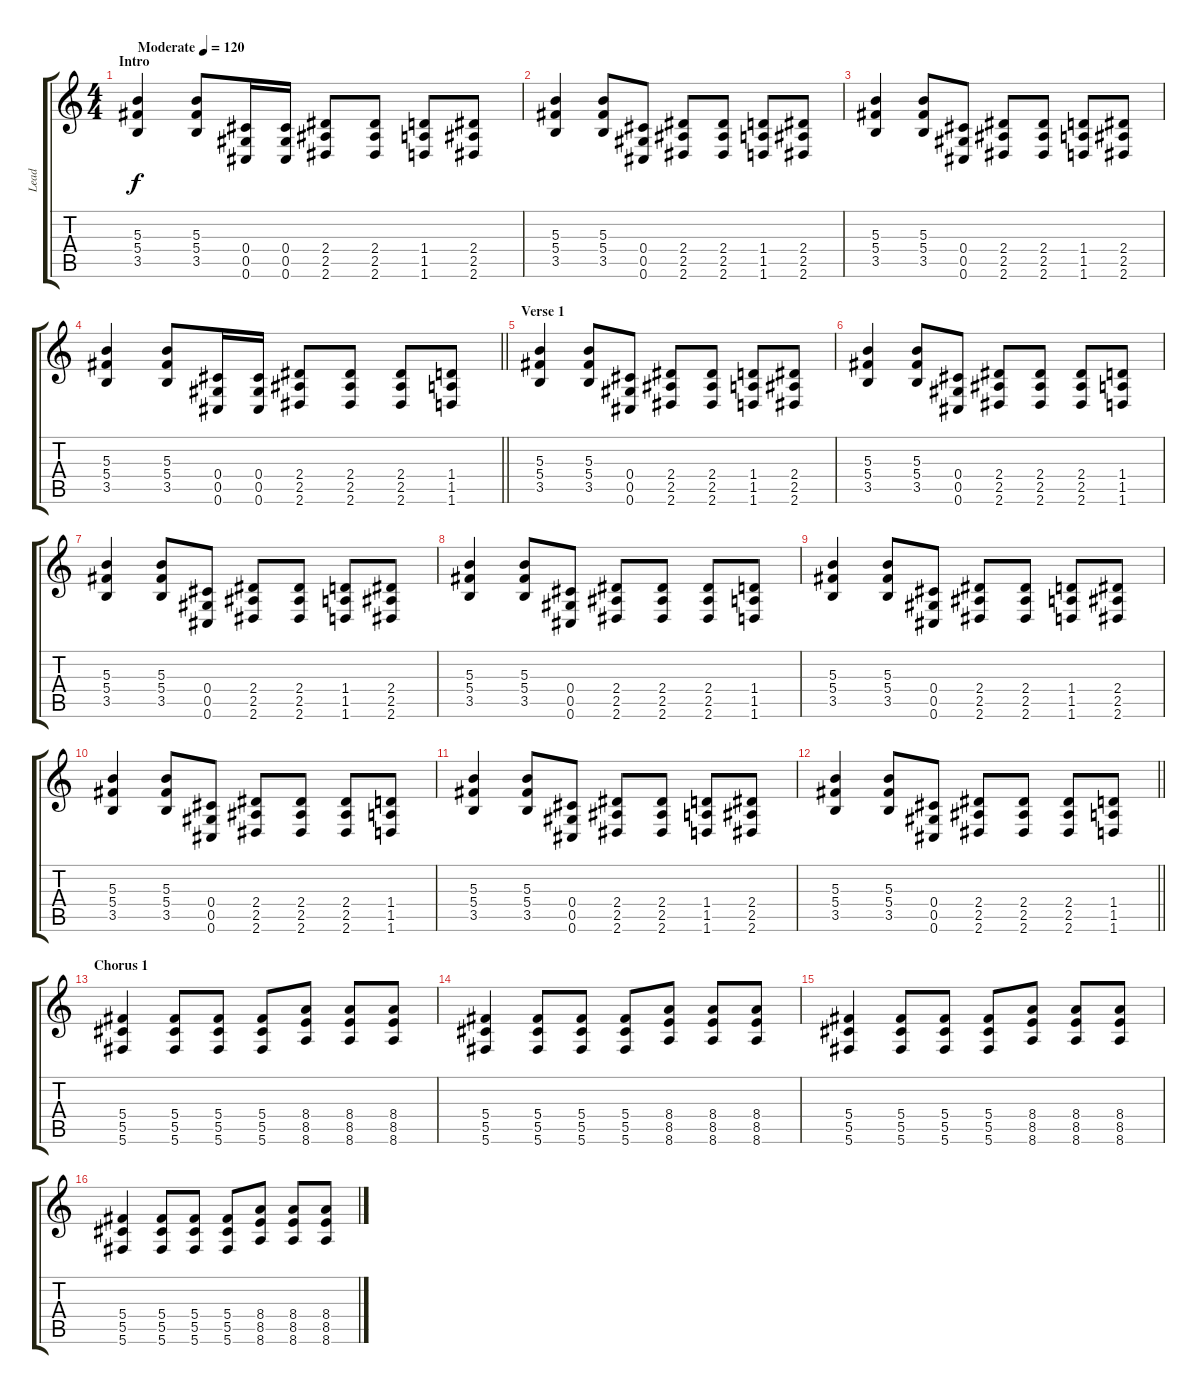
\track ("Lead" "Lead") {instrument distortionguitar}
\staff {score tabs}
\tuning (Eb4 Bb3 Gb3 Db3 Ab2 Db2) {hide}
\ts (4 4)
\section ("" "Intro")
\tempo (120 "Moderate")
\clef g2
\ks c
(5.3 5.4 3.5).4{dy f instrument distortionguitar} (5.3 5.4 3.5).8 (0.4 0.5 0.6).16 (0.4 0.5 0.6).16 (2.4 2.5 2.6).8 (2.4 2.5 2.6).8 (1.4 1.5 1.6).8 (2.4 2.5 2.6).8 |
(5.3 5.4 3.5).4 (5.3 5.4 3.5).8 (0.4 0.5 0.6).8 (2.4 2.5 2.6).8 (2.4 2.5 2.6).8 (1.4 1.5 1.6).8 (2.4 2.5 2.6).8 |
(5.3 5.4 3.5).4 (5.3 5.4 3.5).8 (0.4 0.5 0.6).8 (2.4 2.5 2.6).8 (2.4 2.5 2.6).8 (1.4 1.5 1.6).8 (2.4 2.5 2.6).8 |
\barLineRight lightlight
(5.3 5.4 3.5).4 (5.3 5.4 3.5).8 (0.4 0.5 0.6).16 (0.4 0.5 0.6).16 (2.4 2.5 2.6).8 (2.4 2.5 2.6).8 (2.4 2.5 2.6).8 (1.4 1.5 1.6).8 |
\section ("" "Verse 1")
(5.3 5.4 3.5).4 (5.3 5.4 3.5).8 (0.4 0.5 0.6).8 (2.4 2.5 2.6).8 (2.4 2.5 2.6).8 (1.4 1.5 1.6).8 (2.4 2.5 2.6).8 |
(5.3 5.4 3.5).4 (5.3 5.4 3.5).8 (0.4 0.5 0.6).8 (2.4 2.5 2.6).8 (2.4 2.5 2.6).8 (2.4 2.5 2.6).8 (1.4 1.5 1.6).8 |
(5.3 5.4 3.5).4 (5.3 5.4 3.5).8 (0.4 0.5 0.6).8 (2.4 2.5 2.6).8 (2.4 2.5 2.6).8 (1.4 1.5 1.6).8 (2.4 2.5 2.6).8 |
(5.3 5.4 3.5).4 (5.3 5.4 3.5).8 (0.4 0.5 0.6).8 (2.4 2.5 2.6).8 (2.4 2.5 2.6).8 (2.4 2.5 2.6).8 (1.4 1.5 1.6).8 |
(5.3 5.4 3.5).4 (5.3 5.4 3.5).8 (0.4 0.5 0.6).8 (2.4 2.5 2.6).8 (2.4 2.5 2.6).8 (1.4 1.5 1.6).8 (2.4 2.5 2.6).8 |
(5.3 5.4 3.5).4 (5.3 5.4 3.5).8 (0.4 0.5 0.6).8 (2.4 2.5 2.6).8 (2.4 2.5 2.6).8 (2.4 2.5 2.6).8 (1.4 1.5 1.6).8 |
(5.3 5.4 3.5).4 (5.3 5.4 3.5).8 (0.4 0.5 0.6).8 (2.4 2.5 2.6).8 (2.4 2.5 2.6).8 (1.4 1.5 1.6).8 (2.4 2.5 2.6).8 |
\barLineRight lightlight
(5.3 5.4 3.5).4 (5.3 5.4 3.5).8 (0.4 0.5 0.6).8 (2.4 2.5 2.6).8 (2.4 2.5 2.6).8 (2.4 2.5 2.6).8 (1.4 1.5 1.6).8 |
\section ("" "Chorus 1")
(5.4 5.5 5.6).4 (5.4 5.5 5.6).8 (5.4 5.5 5.6).8 (5.4 5.5 5.6).8 (8.4 8.5 8.6).8 (8.4 8.5 8.6).8 (8.4 8.5 8.6).8 |
(5.4 5.5 5.6).4 (5.4 5.5 5.6).8 (5.4 5.5 5.6).8 (5.4 5.5 5.6).8 (8.4 8.5 8.6).8 (8.4 8.5 8.6).8 (8.4 8.5 8.6).8 |
(5.4 5.5 5.6).4 (5.4 5.5 5.6).8 (5.4 5.5 5.6).8 (5.4 5.5 5.6).8 (8.4 8.5 8.6).8 (8.4 8.5 8.6).8 (8.4 8.5 8.6).8 |
(5.4 5.5 5.6).4 (5.4 5.5 5.6).8 (5.4 5.5 5.6).8 (5.4 5.5 5.6).8 (8.4 8.5 8.6).8 (8.4 8.5 8.6).8 (8.4 8.5 8.6).8
